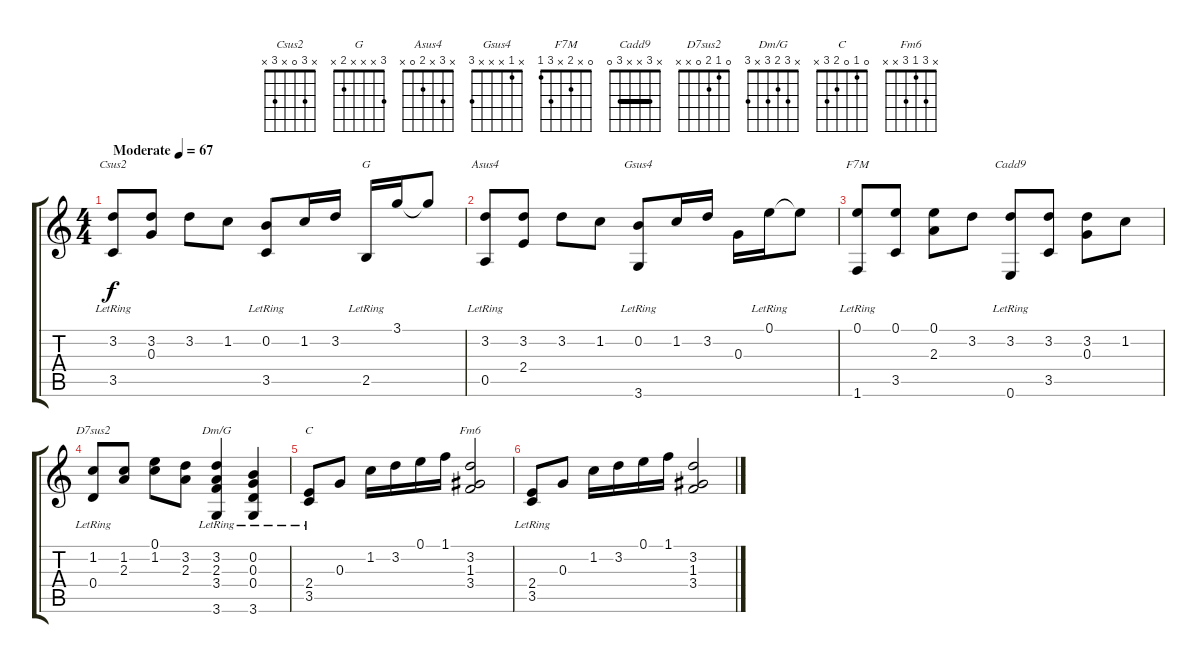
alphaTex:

\track "" {instrument acousticguitarsteel}
\staff {score tabs}
\tuning (E4 B3 G3 D3 A2 E2) {hide}
\chord ("Csus2" x 3 0 x 3 x)
\chord ("G" 3 x x x 2 x)
\chord ("Asus4" x 3 x 2 0 x)
\chord ("Gsus4" x 1 x x x 3)
\chord ("F7M" 0 x 2 x 3 1)
\chord ("Cadd9" x 3 x x 3 0) {barre 3}
\chord ("D7sus2" 0 1 2 0 x x)
\chord ("Dm/G" x 3 2 3 x 3)
\chord ("C" 0 1 0 2 3 x)
\chord ("Fm6" x 3 1 3 x x)
\ts (4 4)
\tempo (67 "Moderate")
\clef g2
\ks c
(3.2{lr} 3.5{lr}).8{ch "Csus2" dy f instrument acousticguitarsteel} (3.2 0.3).8 3.2.8 1.2.8 (0.2{lr} 3.5{lr}).8 1.2.16 3.2.16 2.5{lr}.16{ch "G"} 3.1.16 3.1{t}.8 |
(3.2{lr} 0.5{lr}).8{ch "Asus4"} (3.2 2.4).8 3.2.8 1.2.8 (0.2{lr} 3.6{lr}).8{ch "Gsus4"} 1.2.16 3.2.16 0.3.16 0.1{lr}.16 0.1{t}.8 |
(0.1{lr} 1.6{lr}).8{ch "F7M"} (0.1 3.5).8 (0.1 2.3).8 3.2.8 (3.2{lr} 0.6{lr}).8{ch "Cadd9"} (3.2 3.5).8 (3.2 0.3).8 1.2.8 |
(1.2 0.4{lr}).8{ch "D7sus2"} (1.2 2.3).8 (0.1 1.2).8 (3.2 2.3).8 (3.2{lr} 2.3{lr} 3.4{lr} 3.6{lr}).4{ch "Dm/G"} (0.2{lr} 0.3{lr} 0.4{lr} 3.6{lr}).4 |
(2.4 3.5{lr}).8{ch "C"} 0.3.8 1.2.16 3.2.16 0.1.16 1.1.16 (3.2 1.3 3.4).2{ch "Fm6"} |
(2.4 3.5{lr}).8 0.3.8 1.2.16 3.2.16 0.1.16 1.1.16 (3.2 1.3 3.4).2
